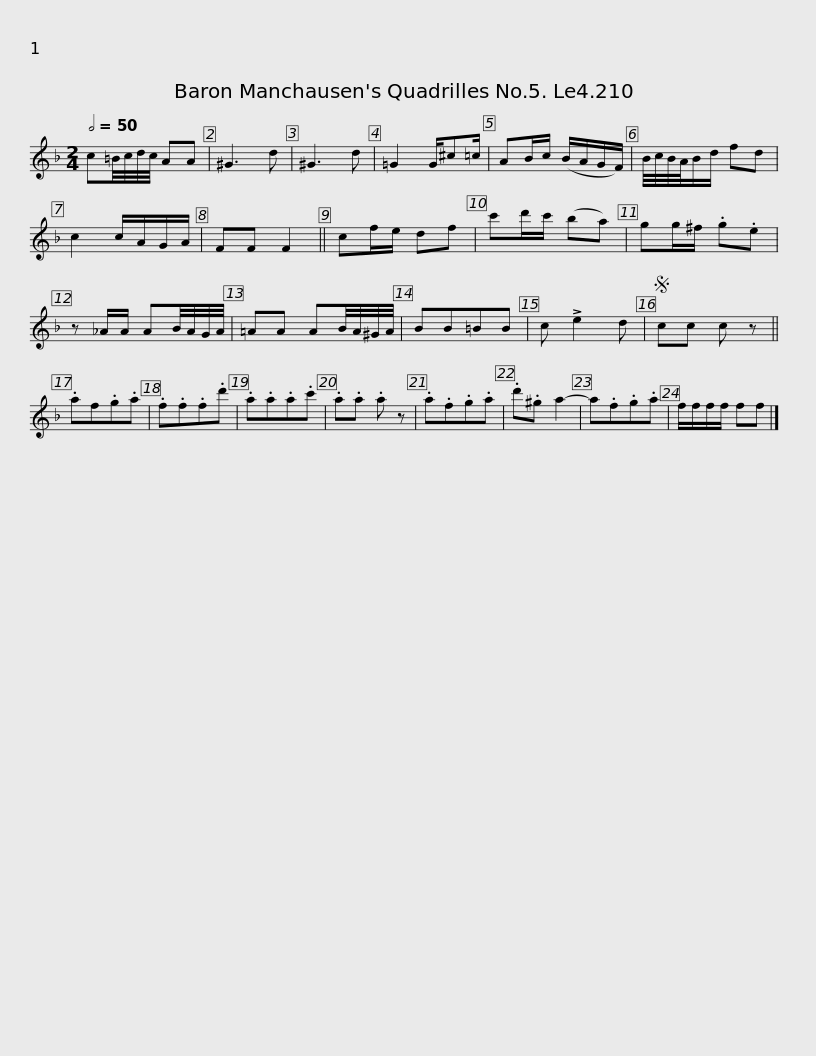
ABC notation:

X:1
L:1/8
Q:1/2=50
M:2/4
I:linebreak $
K:F
V:1 treble
V:1
 c=B/4c/4d/4c/4 AA | ^G3 d | ^G3 d | =G2 G/^c=c/ | AB/c/ (B/A/G/F/) | %5
 B/4c/4B/4A/4B/d/ fd | c2 c/A/G/A/ | FF F2 ||$ cf/e/ df | c'd'/c'/ (ba) | %10
 gg/^f/ .g.e | z _A/A/ AB/4A/4G/4A/4 | =AA AB/4A/4^G/4A/4 | BB=BB | c !>!e2 d | %15
S cc c z ||$ .af.g.a | .f.f.f.d' | .a.a.a.c' | .a.a .a z | %20
 .a.f.g.a | .d'.^g a2- | a.f.g.a | f/f/f/f/ ff |] %24
